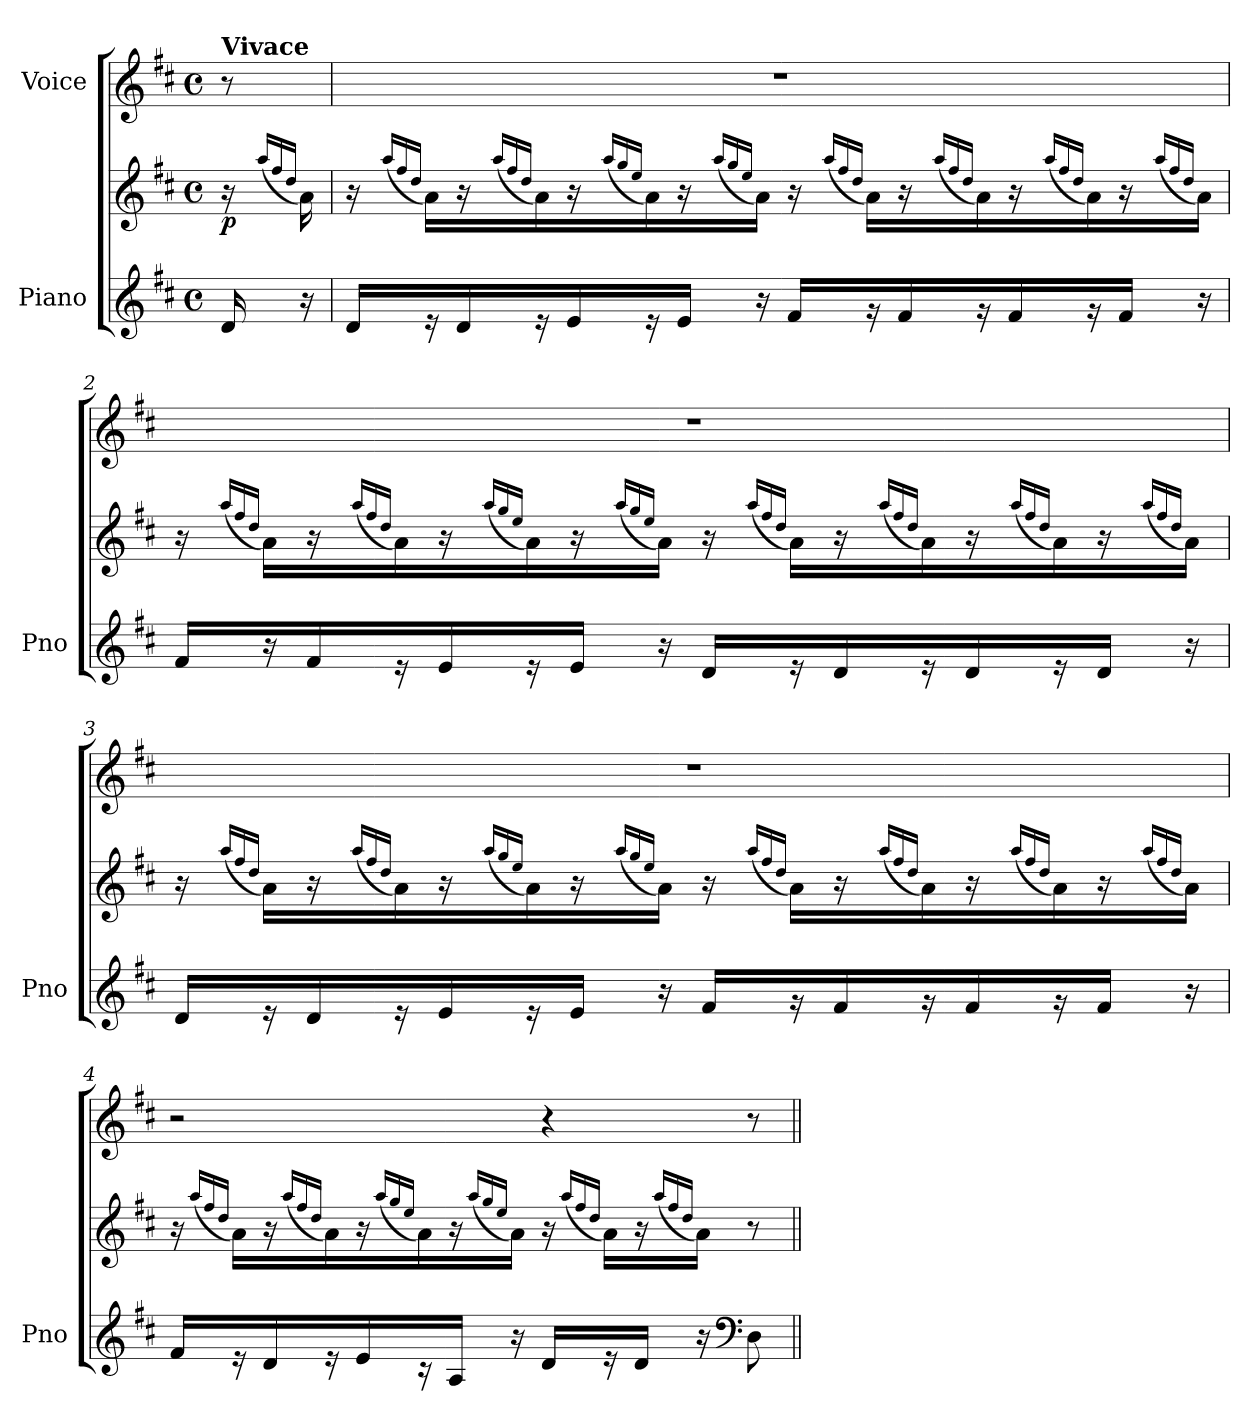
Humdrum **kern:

**kern	**kern	**dynam	**kern
*part2	*part2	*part2	*part1
*staff3	*staff2	*staff2/3	*staff1
*I"Piano	*	*	*I"Voice
*I'Pno	*	*	*
*clefG2	*clefG2	*	*clefG2
*k[f#c#]	*k[f#c#]	*	*k[f#c#]
*M4/4	*M4/4	*	*M4/4
*met(c)	*met(c)	*	*met(c)
=	=	=	=
!	!	!	!LO:TX:a:B:t=Vivace
!	!	!LO:DY:b	!
16d/	16r	p	8r
.	(16qaa/LL	.	.
.	16qff#/	.	.
.	16qdd/JJ	.	.
16r	16a\)	.	.
=1	=1	=1	=1
16d/LL	16r	.	1r
.	(16qaa/LL	.	.
.	16qff#/	.	.
.	16qdd/JJ	.	.
16r	16a\LL)	.	.
16d/	16r	.	.
.	(16qaa/LL	.	.
.	16qff#/	.	.
.	16qdd/JJ	.	.
16r	16a\)	.	.
16e/	16r	.	.
.	(16qaa/LL	.	.
.	16qgg/	.	.
.	16qee/JJ	.	.
16r	16a\)	.	.
16e/JJ	16r	.	.
.	(16qaa/LL	.	.
.	16qgg/	.	.
.	16qee/JJ	.	.
16r	16a\JJ)	.	.
16f#/LL	16r	.	.
.	(16qaa/LL	.	.
.	16qff#/	.	.
.	16qdd/JJ	.	.
16r	16a\LL)	.	.
16f#/	16r	.	.
.	(16qaa/LL	.	.
.	16qff#/	.	.
.	16qdd/JJ	.	.
16r	16a\)	.	.
16f#/	16r	.	.
.	(16qaa/LL	.	.
.	16qff#/	.	.
.	16qdd/JJ	.	.
16r	16a\)	.	.
16f#/JJ	16r	.	.
.	(16qaa/LL	.	.
.	16qff#/	.	.
.	16qdd/JJ	.	.
16r	16a\JJ)	.	.
=2	=2	=2	=2
16f#/LL	16r	.	1r
.	(16qaa/LL	.	.
.	16qff#/	.	.
.	16qdd/JJ	.	.
16r	16a\LL)	.	.
16f#/	16r	.	.
.	(16qaa/LL	.	.
.	16qff#/	.	.
.	16qdd/JJ	.	.
16r	16a\)	.	.
16e/	16r	.	.
.	(16qaa/LL	.	.
.	16qgg/	.	.
.	16qee/JJ	.	.
16r	16a\)	.	.
16e/JJ	16r	.	.
.	(16qaa/LL	.	.
.	16qgg/	.	.
.	16qee/JJ	.	.
16r	16a\JJ)	.	.
16d/LL	16r	.	.
.	(16qaa/LL	.	.
.	16qff#/	.	.
.	16qdd/JJ	.	.
16r	16a\LL)	.	.
16d/	16r	.	.
.	(16qaa/LL	.	.
.	16qff#/	.	.
.	16qdd/JJ	.	.
16r	16a\)	.	.
16d/	16r	.	.
.	(16qaa/LL	.	.
.	16qff#/	.	.
.	16qdd/JJ	.	.
16r	16a\)	.	.
16d/JJ	16r	.	.
.	(16qaa/LL	.	.
.	16qff#/	.	.
.	16qdd/JJ	.	.
16r	16a\JJ)	.	.
=3	=3	=3	=3
16d/LL	16r	.	1r
.	(16qaa/LL	.	.
.	16qff#/	.	.
.	16qdd/JJ	.	.
16r	16a\LL)	.	.
16d/	16r	.	.
.	(16qaa/LL	.	.
.	16qff#/	.	.
.	16qdd/JJ	.	.
16r	16a\)	.	.
16e/	16r	.	.
.	(16qaa/LL	.	.
.	16qgg/	.	.
.	16qee/JJ	.	.
16r	16a\)	.	.
16e/JJ	16r	.	.
.	(16qaa/LL	.	.
.	16qgg/	.	.
.	16qee/JJ	.	.
16r	16a\JJ)	.	.
16f#/LL	16r	.	.
.	(16qaa/LL	.	.
.	16qff#/	.	.
.	16qdd/JJ	.	.
16r	16a\LL)	.	.
16f#/	16r	.	.
.	(16qaa/LL	.	.
.	16qff#/	.	.
.	16qdd/JJ	.	.
16r	16a\)	.	.
16f#/	16r	.	.
.	(16qaa/LL	.	.
.	16qff#/	.	.
.	16qdd/JJ	.	.
16r	16a\)	.	.
16f#/JJ	16r	.	.
.	(16qaa/LL	.	.
.	16qff#/	.	.
.	16qdd/JJ	.	.
16r	16a\JJ)	.	.
=4	=4	=4	=4
16f#/LL	16r	.	2r
.	(16qaa/LL	.	.
.	16qff#/	.	.
.	16qdd/JJ	.	.
16r	16a\LL)	.	.
16d/	16r	.	.
.	(16qaa/LL	.	.
.	16qff#/	.	.
.	16qdd/JJ	.	.
16r	16a\)	.	.
16e/	16r	.	.
.	(16qaa/LL	.	.
.	16qgg/	.	.
.	16qee/JJ	.	.
16r	16a\)	.	.
16A/JJ	16r	.	.
.	(16qaa/LL	.	.
.	16qgg/	.	.
.	16qee/JJ	.	.
16r	16a\JJ)	.	.
16d/LL	16r	.	4r
.	(16qaa/LL	.	.
.	16qff#/	.	.
.	16qdd/JJ	.	.
16r	16a\LL)	.	.
16d/JJ	16r	.	.
.	(16qaa/LL	.	.
.	16qff#/	.	.
.	16qdd/JJ	.	.
16r	16a\JJ)	.	.
*clefF4	*	*	*
8D\	8r	.	8r
=||	=||	=||	=||
*-	*-	*-	*-
